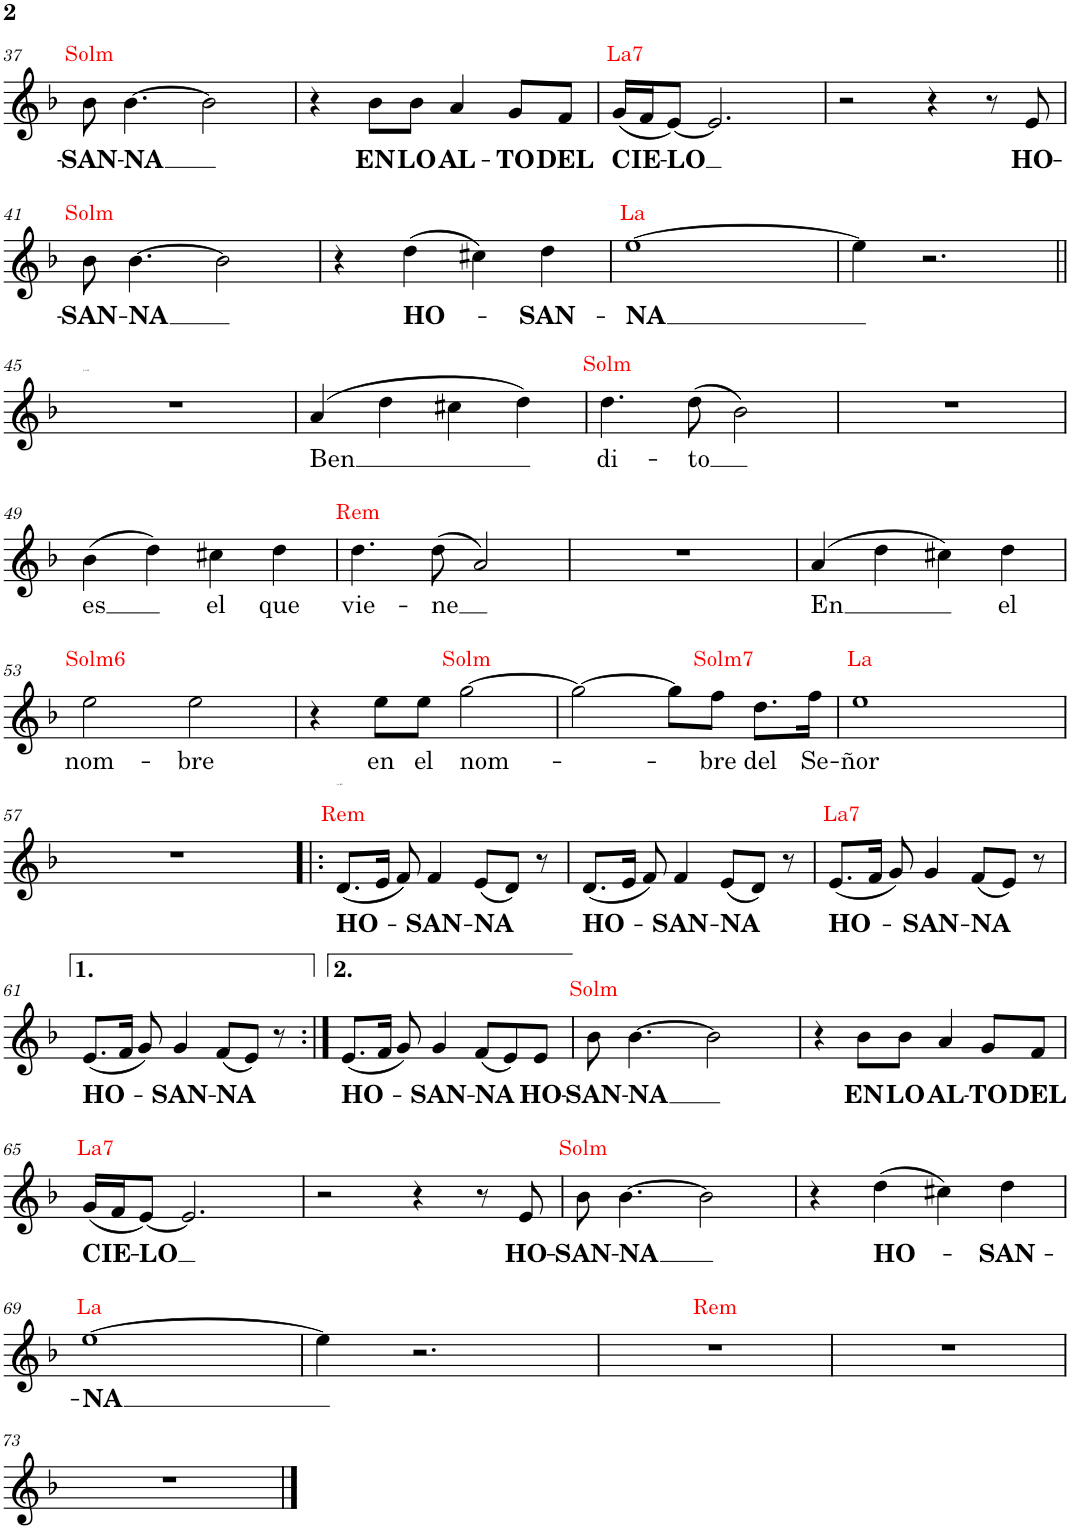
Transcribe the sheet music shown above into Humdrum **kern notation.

**kern	**text	**text
*part1	*part1	*part1
*staff1	*staff1	*staff1
*I"Voz	*	*
*I'V.	*	*
!!LO:PB:g=z
*clefG2	*	*
*k[b-]	*	*
*M4/4	*	*
=37	=37	=37
!	!LO:LY:b	!LO:LY:a:color=#FF0000
8b-\	-SAN-	Solm
!	!LO:LY:b	!
[4.b-\	-NA	.
2b-\]	.	.
=38	=38	=38
4r	.	.
!	!LO:LY:b	!
8b-\L	EN	.
!	!LO:LY:b	!
8b-\J	LO	.
!	!LO:LY:b	!
4a/	AL-	.
!	!LO:LY:b	!
8g/L	-TO	.
!	!LO:LY:b	!
8f/J	DEL	.
=39	=39	=39
!	!LO:LY:b	!LO:LY:a:color=#FF0000
(16g/LL	CIE-	La7
16f/J	.	.
!	!LO:LY:b	!
[8e/J)	-LO	.
2.e/]	.	.
=40	=40	=40
2r	.	.
4r	.	.
8r	.	.
!	!LO:LY:b	!
8e/	HO-	.
!!LO:LB:g=z
=41	=41	=41
!	!LO:LY:b	!LO:LY:a:color=#FF0000
8b-\	-SAN-	Solm
!	!LO:LY:b	!
[4.b-\	-NA	.
2b-\]	.	.
=42	=42	=42
4r	.	.
!	!LO:LY:b	!
(4dd\	HO-	.
4cc#X\)	.	.
!	!LO:LY:b	!
4dd\	-SAN-	.
=43	=43	=43
!	!LO:LY:b	!LO:LY:a:color=#FF0000
[1ee	-NA	La
=44	=44	=44
4ee\]	.	.
2.r	.	.
!!LO:LB:g=z
=45||	=45||	=45||
*MM85	*	*
1r	.	.
=46	=46	=46
!	!LO:LY:b	!
(4a/	-Ben	.
4dd\	.	.
4cc#X\	.	.
4dd\)	.	.
=47	=47	=47
!	!LO:LY:b	!LO:LY:a:color=#FF0000
4.dd\	di-	Solm
!	!LO:LY:b	!
(8dd\	-to	.
2b-\)	.	.
=48	=48	=48
1r	.	.
!!LO:LB:g=z
=49	=49	=49
!	!LO:LY:b	!
(4b-\	-es	.
4dd\)	.	.
!	!LO:LY:b	!
4cc#X\	el	.
!	!LO:LY:b	!
4dd\	que	.
=50	=50	=50
!	!LO:LY:b	!LO:LY:a:color=#FF0000
4.dd\	vie-	Rem
!	!LO:LY:b	!
(8dd\	-ne	.
2a/)	.	.
=51	=51	=51
1r	.	.
=52	=52	=52
!	!LO:LY:b	!
(4a/	-En	.
4dd\	.	.
4cc#X\)	.	.
!	!LO:LY:b	!
4dd\	el	.
!!LO:LB:g=z
=53	=53	=53
!	!LO:LY:b	!LO:LY:a:color=#FF0000
2ee\	nom-	Solm6
!	!LO:LY:b	!
2ee\	-bre	.
=54	=54	=54
4r	.	.
!	!LO:LY:b	!
8ee\L	en	.
!	!LO:LY:b	!
8ee\J	el	.
!	!LO:LY:b	!LO:LY:a:color=#FF0000
[2gg\	nom-	Solm
=55	=55	=55
2gg\_	.	.
8gg\L]	.	.
!	!LO:LY:b	!LO:LY:a:color=#FF0000
8ff\J	-bre	Solm7
!	!LO:LY:b	!
8.dd\L	del	.
!	!LO:LY:b	!
16ff\Jk	Se-	.
=56	=56	=56
!	!LO:LY:b	!LO:LY:a:color=#FF0000
1ee	-ñor	La
!!LO:LB:g=z
=57	=57	=57
1r	.	.
=58!|:	=58!|:	=58!|:
*MM88	*	*
!	!LO:LY:b	!LO:LY:a:color=#FF0000
(8.d/L	HO-	Rem
16e/Jk	.	.
8f/)	.	.
!	!LO:LY:b	!
4f/	-SAN-	.
!	!LO:LY:b	!
(8e/L	-NA	.
8d/J)	.	.
8r	.	.
=59	=59	=59
!	!LO:LY:b	!
(8.d/L	HO-	.
16e/Jk	.	.
8f/)	.	.
!	!LO:LY:b	!
4f/	-SAN-	.
!	!LO:LY:b	!
(8e/L	-NA	.
8d/J)	.	.
8r	.	.
=60	=60	=60
!	!LO:LY:b	!LO:LY:a:color=#FF0000
(8.e/L	HO-	La7
16f/Jk	.	.
8g/)	.	.
!	!LO:LY:b	!
4g/	-SAN-	.
!	!LO:LY:b	!
(8f/L	-NA	.
8e/J)	.	.
8r	.	.
!!LO:LB:g=z
=61	=61	=61
!	!LO:LY:b	!
(8.e/L	HO-	.
16f/Jk	.	.
8g/)	.	.
!	!LO:LY:b	!
4g/	-SAN-	.
!	!LO:LY:b	!
(8f/L	-NA	.
8e/J)	.	.
8r	.	.
=62:|!	=62:|!	=62:|!
!	!LO:LY:b	!
(8.e/L	HO-	.
16f/Jk	.	.
8g/)	.	.
!	!LO:LY:b	!
4g/	-SAN-	.
!	!LO:LY:b	!
(8f/L	-NA	.
8e/)	.	.
!	!LO:LY:b	!
8e/J	HO-	.
=63	=63	=63
!	!LO:LY:b	!LO:LY:a:color=#FF0000
8b-\	-SAN-	Solm
!	!LO:LY:b	!
[4.b-\	-NA	.
2b-\]	.	.
=64	=64	=64
4r	.	.
!	!LO:LY:b	!
8b-\L	EN	.
!	!LO:LY:b	!
8b-\J	LO	.
!	!LO:LY:b	!
4a/	AL-	.
!	!LO:LY:b	!
8g/L	-TO	.
!	!LO:LY:b	!
8f/J	DEL	.
!!LO:LB:g=z
=65	=65	=65
!	!LO:LY:b	!LO:LY:a:color=#FF0000
(16g/LL	CIE-	La7
16f/J	.	.
!	!LO:LY:b	!
[8e/J)	-LO	.
2.e/]	.	.
=66	=66	=66
2r	.	.
4r	.	.
8r	.	.
!	!LO:LY:b	!
8e/	HO-	.
=67	=67	=67
!	!LO:LY:b	!LO:LY:a:color=#FF0000
8b-\	-SAN-	Solm
!	!LO:LY:b	!
[4.b-\	-NA	.
2b-\]	.	.
=68	=68	=68
4r	.	.
!	!LO:LY:b	!
(4dd\	HO-	.
4cc#X\)	.	.
!	!LO:LY:b	!
4dd\	-SAN-	.
!!LO:LB:g=z
=69	=69	=69
!	!LO:LY:b	!LO:LY:a:color=#FF0000
[1ee	-NA	La
=70	=70	=70
4ee\]	.	.
2.r	.	.
=71	=71	=71
!	!	!LO:LY:a:color=#FF0000
1r	.	Rem
=72	=72	=72
1r	.	.
!!LO:LB:g=z
=73	=73	=73
1r	.	.
==	==	==
*-	*-	*-
